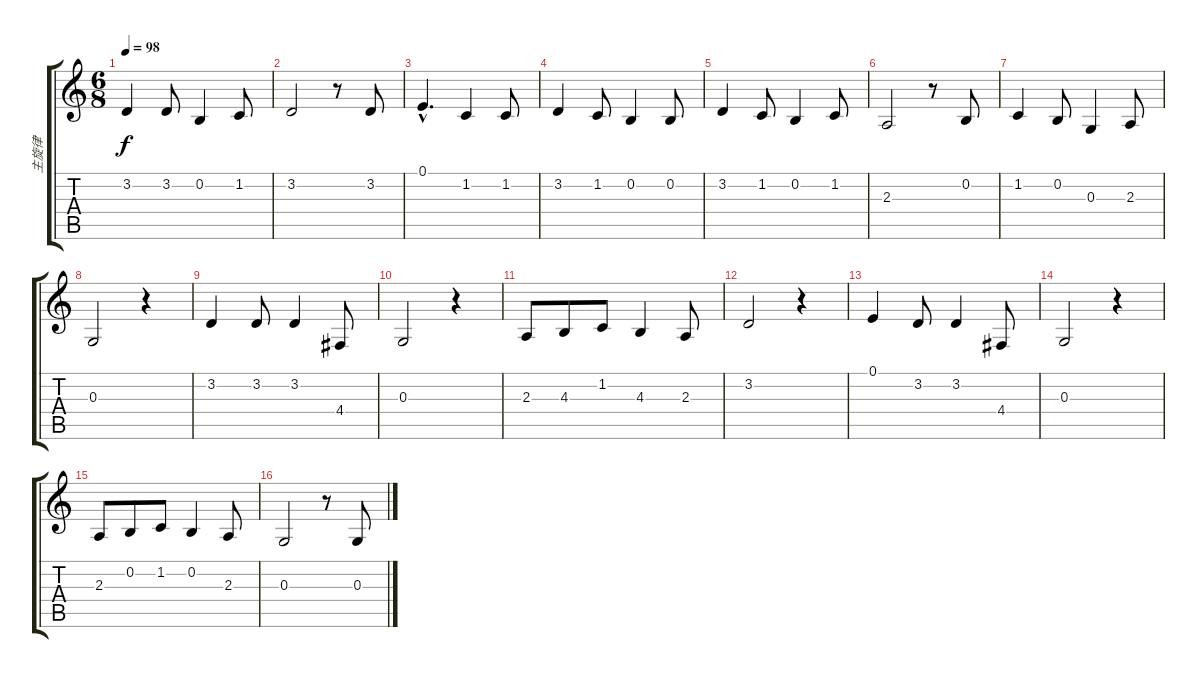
\track ("主旋律" "主旋律") {instrument synthbrass1}
\staff {score tabs}
\tuning (E4 B3 G3 D3 A2 E2) {hide}
\ts (6 8)
\tempo 98
\clef g2
\ks c
3.2.4{dy f} 3.2.8 0.2.4 1.2.8 |
3.2.2 r.8 3.2.8 |
0.1{hac}.4{d} 1.2.4 1.2.8 |
3.2.4 1.2.8 0.2.4 0.2.8 |
3.2.4 1.2.8 0.2.4 1.2.8 |
2.3.2 r.8 0.2.8 |
1.2.4 0.2.8 0.3.4 2.3.8 |
0.3.2 r.4 |
3.2.4 3.2.8 3.2.4 4.4.8 |
0.3.2 r.4 |
2.3.8 4.3.8 1.2.8 4.3.4 2.3.8 |
3.2.2 r.4 |
0.1.4 3.2.8 3.2.4 4.4.8 |
0.3.2 r.4 |
2.3.8 0.2.8 1.2.8 0.2.4 2.3.8 |
0.3.2 r.8 0.3.8
